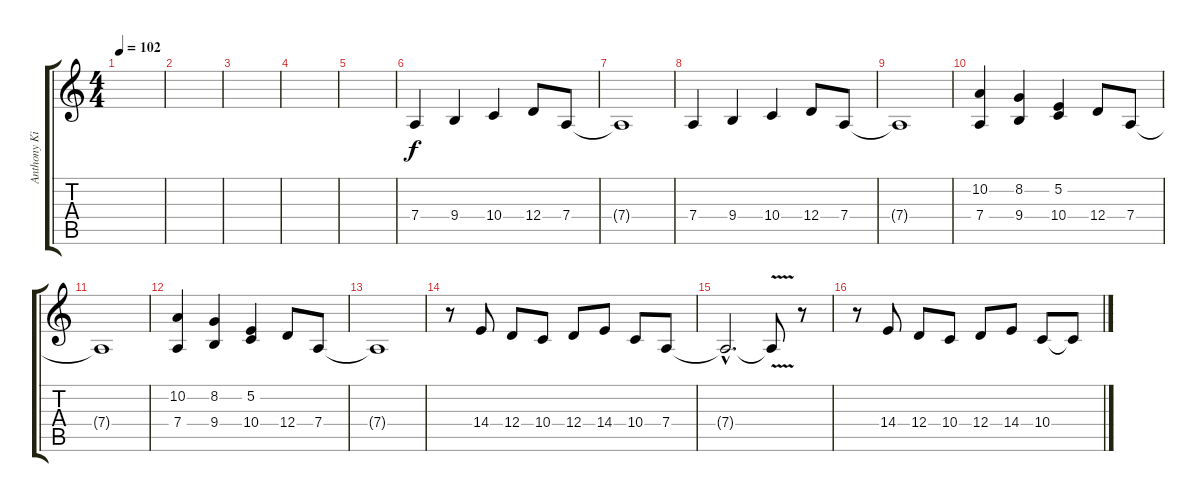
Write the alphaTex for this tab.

\track ("Anthony Kiedis (Chant)" "Anthony Ki") {instrument trumpet}
\staff {score tabs}
\tuning (E4 B3 G3 D3 A2 E2) {hide}
\ts (4 4)
\tempo 102
\clef g2
\ks c
|
|
|
|
|
7.4.4 9.4.4 10.4.4 12.4.8 7.4.8 |
7.4{t}.1 |
7.4.4 9.4.4 10.4.4 12.4.8 7.4.8 |
7.4{t}.1 |
(10.2 7.4).4 (8.2 9.4).4 (5.2 10.4).4 12.4.8 7.4.8 |
7.4{t}.1 |
(10.2 7.4).4 (8.2 9.4).4 (5.2 10.4).4 12.4.8 7.4.8 |
7.4{t}.1 |
r.8 14.4.8 12.4.8 10.4.8 12.4.8 14.4.8 10.4.8 7.4.8 |
7.4{hac t}.2{d} 7.4{v t}.8 r.8 |
r.8 14.4.8 12.4.8 10.4.8 12.4.8 14.4.8 10.4.8 10.4{t}.8
